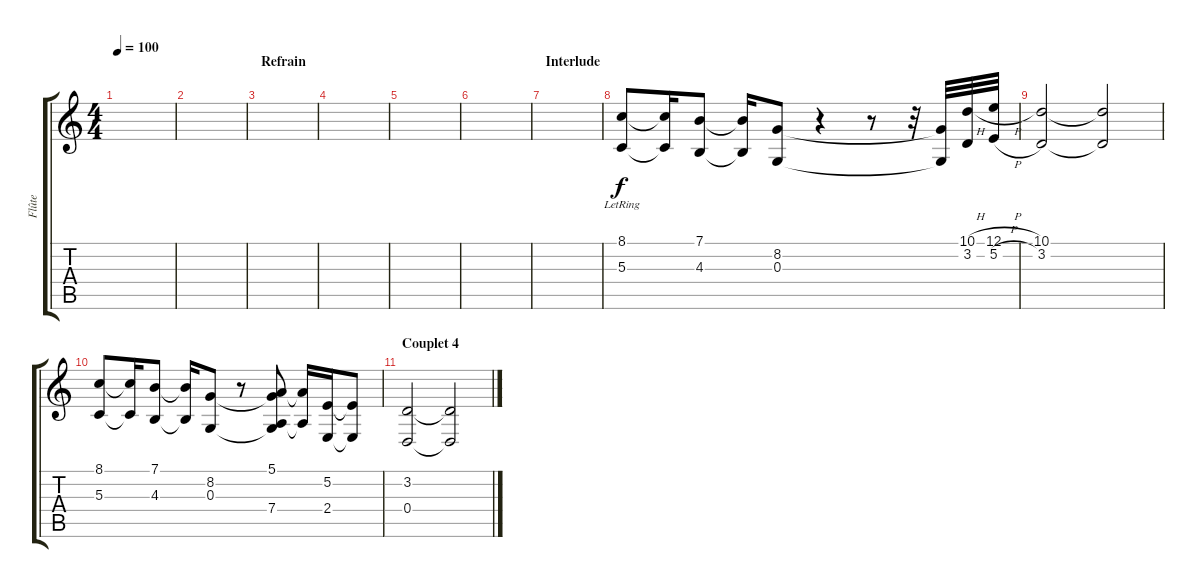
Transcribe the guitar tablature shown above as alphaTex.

\track ("Flûte" "Flûte") {instrument flute}
\staff {score tabs}
\tuning (E4 B3 G3 D3 A2 E2) {hide}
\ts (4 4)
\tempo 100
\clef g2
\ks c
|
|
\section ("" "Refrain")
|
|
|
|
\section ("" "Interlude")
|
(8.1{lr} 5.3{lr}).8 (8.1{t} 5.3{t}).16 (7.1 4.3).8 (7.1{t} 4.3{t}).16 (8.2 0.3).8 r.4 r.8 r.32 (8.2{t} 0.3{t}).32 (10.1{h} 3.2).32 (12.1{h} 5.2{h}).32 |
(10.1 3.2).2 (10.1{t} 3.2{t}).2 |
(8.1 5.3).8 (8.1{t} 5.3{t}).16 (7.1 4.3).8 (7.1{t} 4.3{t}).16 (8.2 0.3).8 r.8 (5.1 8.2{t} 0.3{t} 7.4).8 (5.1{t} 7.4{t}).16 (5.2 2.4).16 (5.2{t} 2.4{t}).8 |
\section ("" "Couplet 4")
(3.2 0.4).2 (3.2{t} 0.4{t}).2
